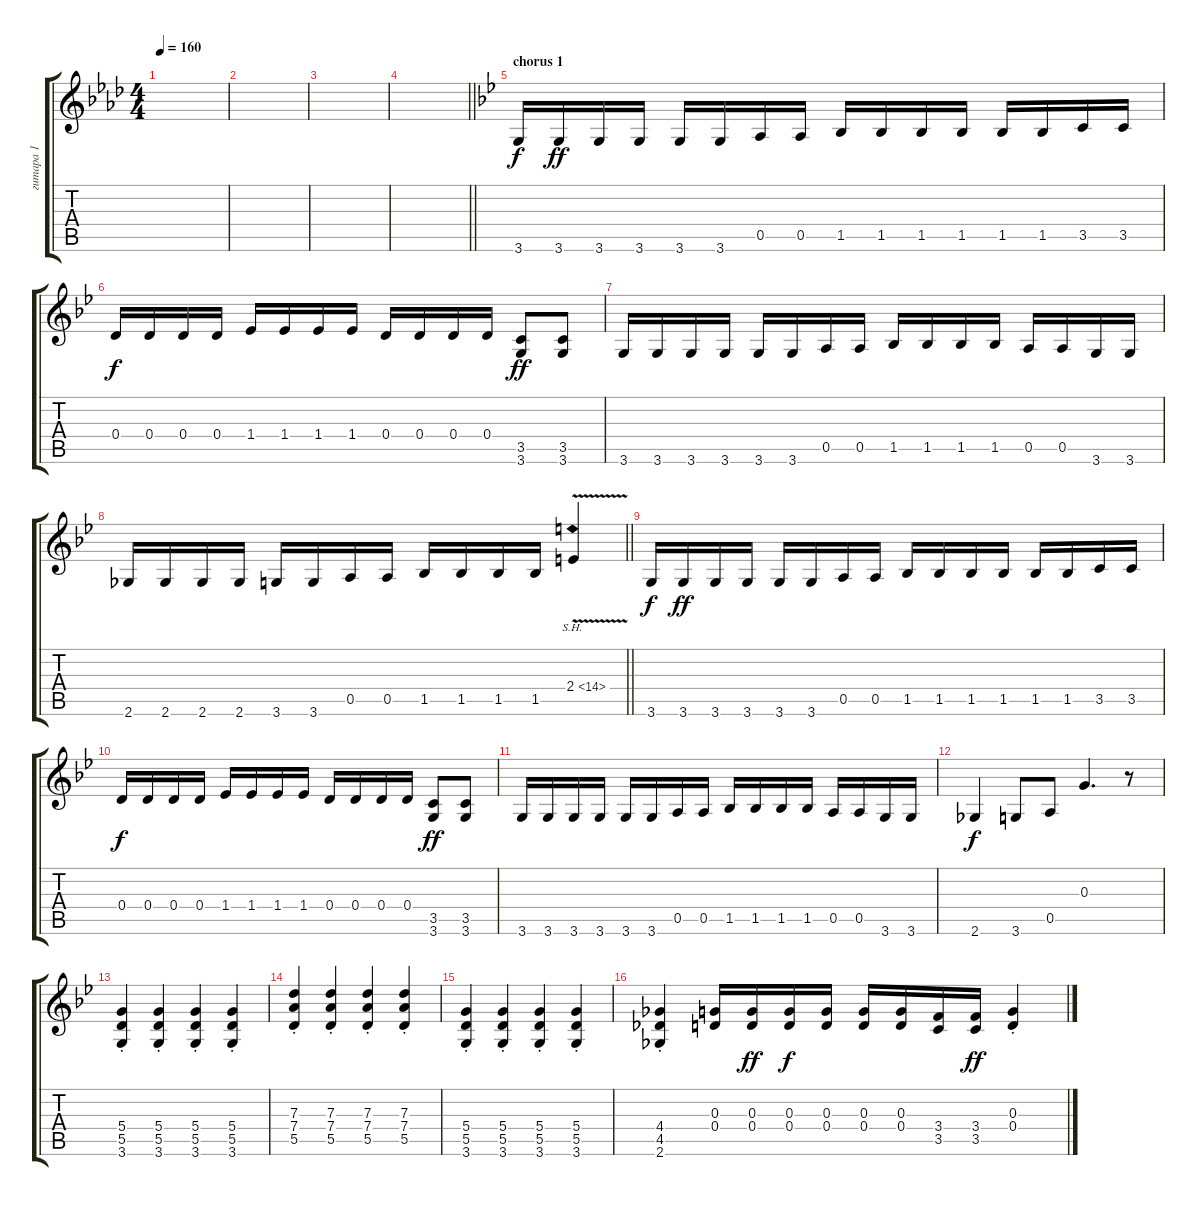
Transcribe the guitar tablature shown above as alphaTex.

\track ("гитара 1" "гитара 1") {instrument distortionguitar}
\staff {score tabs}
\tuning (E4 B3 G3 D3 A2 E2) {hide}
\ts (4 4)
\tempo 160
\clef g2
\ks fminor
|
|
|
\barLineRight lightlight
|
\section ("" "chorus 1")
\ks gminor
3.6.16 3.6.16{dy ff} 3.6.16 3.6.16 3.6.16 3.6.16 0.5.16 0.5.16 1.5.16 1.5.16 1.5.16 1.5.16 1.5.16 1.5.16 3.5.16 3.5.16 |
0.4.16{dy f} 0.4.16 0.4.16 0.4.16 1.4.16 1.4.16 1.4.16 1.4.16 0.4.16 0.4.16 0.4.16 0.4.16 (3.5 3.6).8{dy ff} (3.5 3.6).8 |
3.6.16 3.6.16 3.6.16 3.6.16 3.6.16 3.6.16 0.5.16 0.5.16 1.5.16 1.5.16 1.5.16 1.5.16 0.5.16 0.5.16 3.6.16 3.6.16 |
\barLineRight lightlight
2.6.16 2.6.16 2.6.16 2.6.16 3.6.16 3.6.16 0.5.16 0.5.16 1.5.16 1.5.16 1.5.16 1.5.16 2.4{sh 12 v}.4 |
3.6.16{dy f} 3.6.16{dy ff} 3.6.16 3.6.16 3.6.16 3.6.16 0.5.16 0.5.16 1.5.16 1.5.16 1.5.16 1.5.16 1.5.16 1.5.16 3.5.16 3.5.16 |
0.4.16{dy f} 0.4.16 0.4.16 0.4.16 1.4.16 1.4.16 1.4.16 1.4.16 0.4.16 0.4.16 0.4.16 0.4.16 (3.5 3.6).8{dy ff} (3.5 3.6).8 |
3.6.16 3.6.16 3.6.16 3.6.16 3.6.16 3.6.16 0.5.16 0.5.16 1.5.16 1.5.16 1.5.16 1.5.16 0.5.16 0.5.16 3.6.16 3.6.16 |
2.6.4{dy f} 3.6.8 0.5.8 0.3.4{d} r.8 |
(5.4{st} 5.5{st} 3.6{st}).4 (5.4{st} 5.5{st} 3.6{st}).4 (5.4{st} 5.5{st} 3.6{st}).4 (5.4{st} 5.5{st} 3.6{st}).4 |
(7.3{st} 7.4{st} 5.5{st}).4 (7.3{st} 7.4{st} 5.5{st}).4 (7.3{st} 7.4{st} 5.5{st}).4 (7.3{st} 7.4{st} 5.5{st}).4 |
(5.4{st} 5.5{st} 3.6{st}).4 (5.4{st} 5.5{st} 3.6{st}).4 (5.4{st} 5.5{st} 3.6{st}).4 (5.4{st} 5.5{st} 3.6{st}).4 |
(4.4{st} 4.5{st} 2.6{st}).4 (0.3 0.4).16 (0.3 0.4).16{dy ff} (0.3 0.4).16{dy f} (0.3 0.4).16 (0.3 0.4).16 (0.3 0.4).16 (3.4 3.5).16 (3.4 3.5).16{dy ff} (0.3{st} 0.4{st}).4
